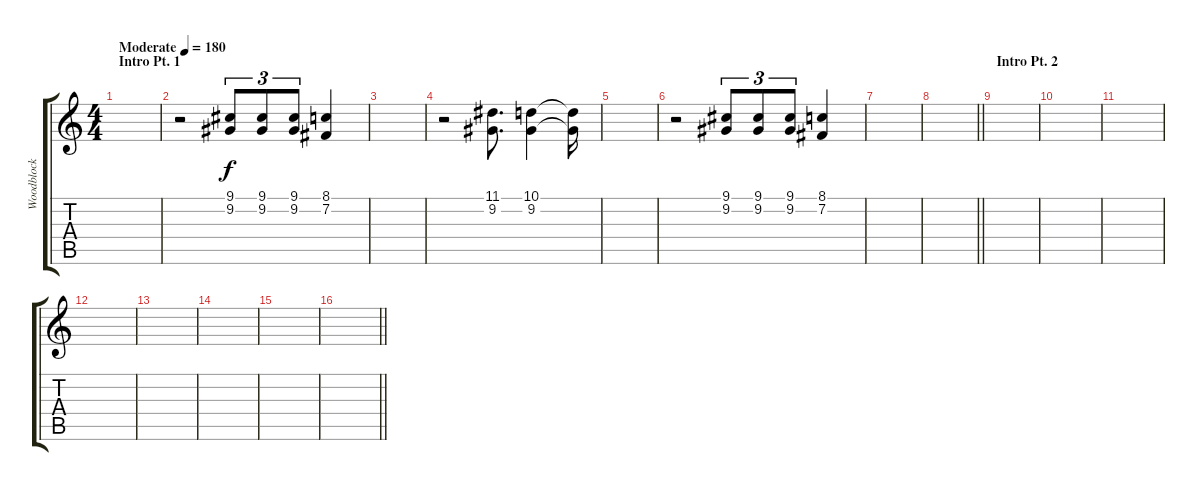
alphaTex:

\track ("Woodblock" "Woodblock") {instrument woodblock}
\staff {score tabs}
\tuning (E4 B3 G3 D3 A2 E2) {hide}
\ts (4 4)
\section ("" "Intro Pt. 1")
\tempo (180 "Moderate")
\clef g2
\ks c
|
r.2 (9.1 9.2).8{tu (3 2)} (9.1 9.2).8{tu (3 2)} (9.1 9.2).8{tu (3 2)} (8.1 7.2).4 |
|
r.2 (11.1 9.2).8{d} (10.1 9.2).4 (10.1{t} 9.2{t}).16 |
|
r.2 (9.1 9.2).8{tu (3 2)} (9.1 9.2).8{tu (3 2)} (9.1 9.2).8{tu (3 2)} (8.1 7.2).4 |
|
\barLineRight lightlight
|
\section ("" "Intro Pt. 2")
|
|
|
|
|
|
|
\barLineRight lightlight
